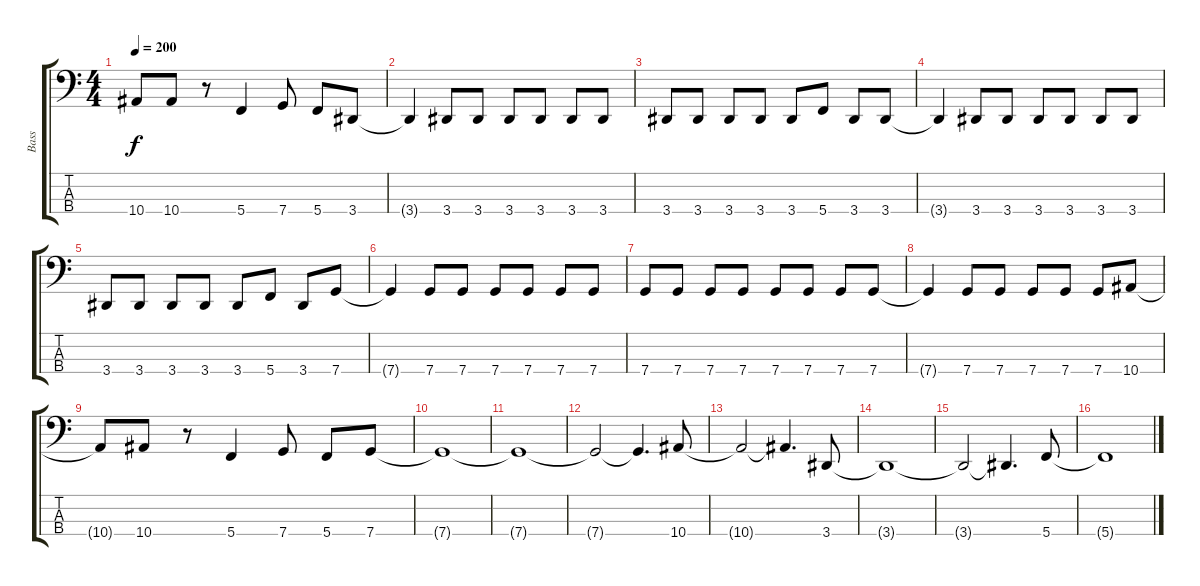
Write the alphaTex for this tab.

\track ("Bass" "Bass") {instrument electricbasspick}
\staff {score tabs}
\tuning (F2 C2 G1 C1) {hide}
\ts (4 4)
\tempo 200
\clef f4
\ks c
10.4{t}.8{dy f} 10.4.8 r.8 5.4.4 7.4.8 5.4.8 3.4.8 |
3.4{t}.4 3.4.8 3.4.8 3.4.8 3.4.8 3.4.8 3.4.8 |
3.4.8 3.4.8 3.4.8 3.4.8 3.4.8 5.4.8 3.4.8 3.4.8 |
3.4{t}.4 3.4.8 3.4.8 3.4.8 3.4.8 3.4.8 3.4.8 |
3.4.8 3.4.8 3.4.8 3.4.8 3.4.8 5.4.8 3.4.8 7.4.8 |
7.4{t}.4 7.4.8 7.4.8 7.4.8 7.4.8 7.4.8 7.4.8 |
7.4.8 7.4.8 7.4.8 7.4.8 7.4.8 7.4.8 7.4.8 7.4.8 |
7.4{t}.4 7.4.8 7.4.8 7.4.8 7.4.8 7.4.8 10.4.8 |
10.4{t}.8 10.4.8 r.8 5.4.4 7.4.8 5.4.8 7.4.8 |
7.4{t}.1 |
7.4{t}.1 |
7.4{t}.2 7.4{t}.4{d} 10.4.8 |
10.4{t}.2 10.4{t}.4{d} 3.4.8 |
3.4{t}.1 |
3.4{t}.2 3.4{t}.4{d} 5.4.8 |
5.4{t}.1
